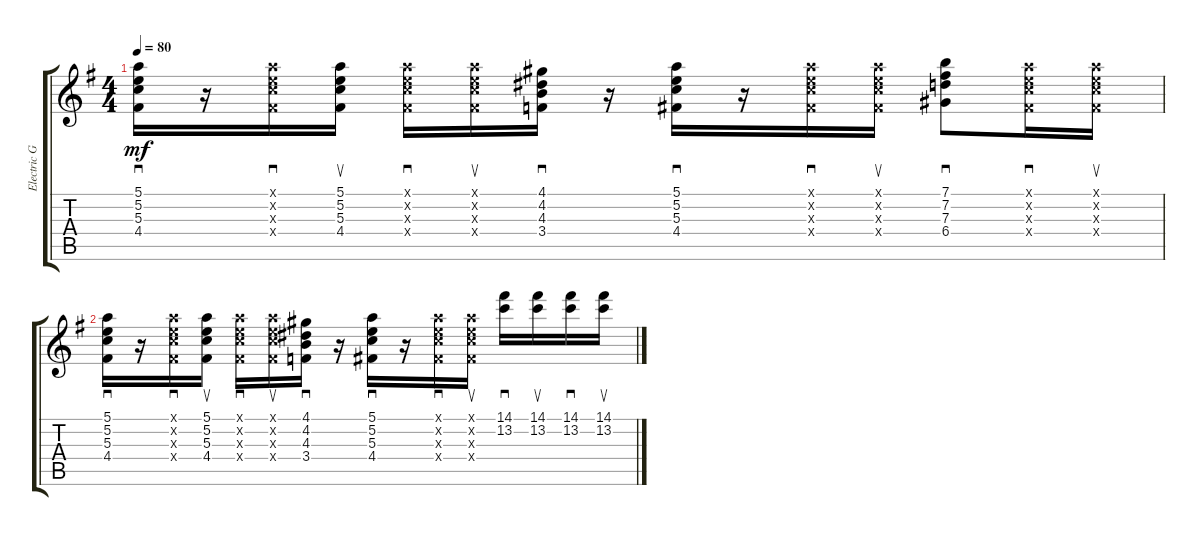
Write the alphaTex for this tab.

\track ("Electric Guitar" "Electric G") {instrument electricguitarclean}
\staff {score tabs}
\tuning (E4 B3 G3 D3 A2 E2) {hide}
\ts (4 4)
\tempo 80
\clef g2
\ks g
(5.1 5.2 5.3 4.4).16{sd dy mf instrument electricguitarclean} r.16 (5.1{x} 5.2{x} 5.3{x} 4.4{x}).16{sd} (5.1 5.2 5.3 4.4).16{su} (5.1{x} 5.2{x} 5.3{x} 4.4{x}).16{sd} (5.1{x} 5.2{x} 5.3{x} 4.4{x}).16{su} (4.1 4.2 4.3 3.4).16{sd} r.16 (5.1 5.2 5.3 4.4).16{sd} r.16 (5.1{x} 5.2{x} 5.3{x} 4.4{x}).16{sd} (5.1{x} 5.2{x} 5.3{x} 4.4{x}).16{su} (7.1 7.2 7.3 6.4).8{sd} (5.1{x} 5.2{x} 5.3{x} 4.4{x}).16{sd} (5.1{x} 5.2{x} 5.3{x} 4.4{x}).16{su} |
(5.1 5.2 5.3 4.4).16{sd} r.16 (5.1{x} 5.2{x} 5.3{x} 4.4{x}).16{sd} (5.1 5.2 5.3 4.4).16{su} (5.1{x} 5.2{x} 5.3{x} 4.4{x}).16{sd} (5.1{x} 5.2{x} 5.3{x} 4.4{x}).16{su} (4.1 4.2 4.3 3.4).16{sd} r.16 (5.1 5.2 5.3 4.4).16{sd} r.16 (5.1{x} 5.2{x} 5.3{x} 4.4{x}).16{sd} (5.1{x} 5.2{x} 5.3{x} 4.4{x}).16{su} (14.1 13.2).16{sd} (14.1 13.2).16{su} (14.1 13.2).16{sd} (14.1 13.2).16{su}
